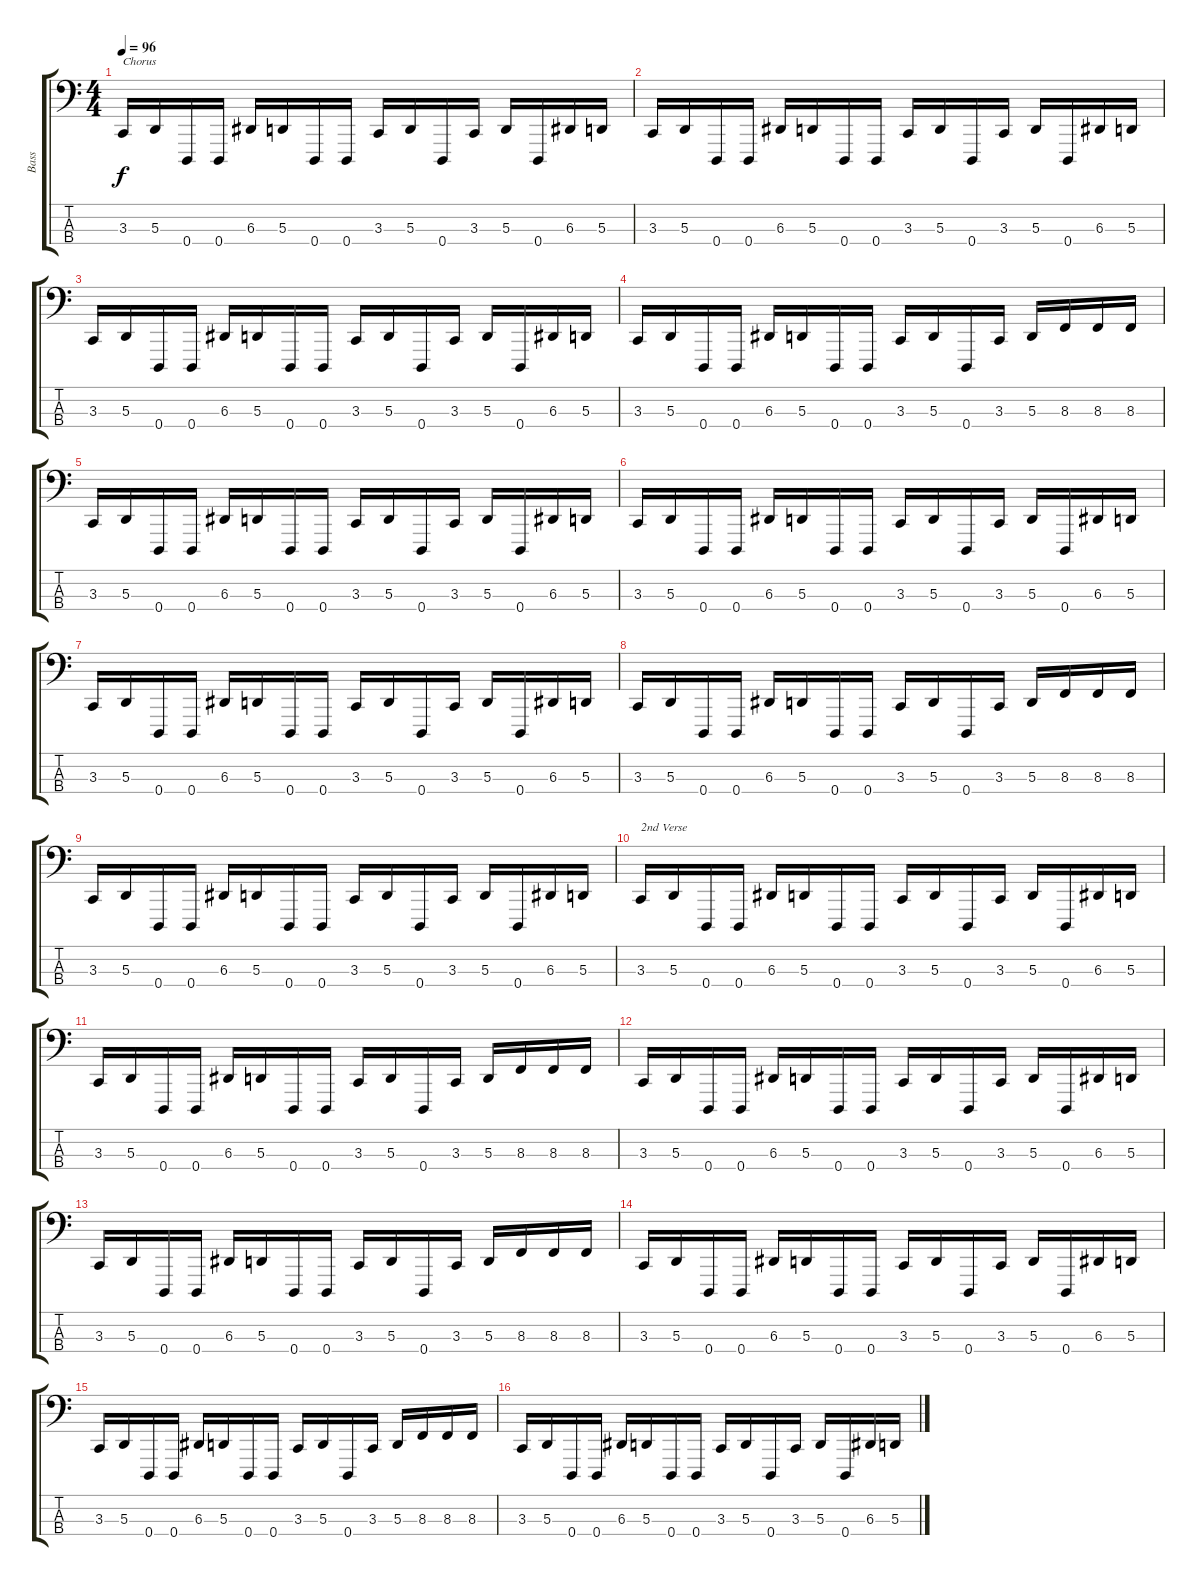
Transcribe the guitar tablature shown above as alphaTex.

\track ("Bass" "Bass") {instrument lead8bassandlead}
\staff {score tabs}
\tuning (G2 D2 A1 D1) {hide}
\ts (4 4)
\tempo 96
\clef f4
\ks c
3.3.16{txt "Chorus" dy f} 5.3.16 0.4.16 0.4.16 6.3.16 5.3.16 0.4.16 0.4.16 3.3.16 5.3.16 0.4.16 3.3.16 5.3.16 0.4.16 6.3.16 5.3.16 |
3.3.16 5.3.16 0.4.16 0.4.16 6.3.16 5.3.16 0.4.16 0.4.16 3.3.16 5.3.16 0.4.16 3.3.16 5.3.16 0.4.16 6.3.16 5.3.16 |
3.3.16 5.3.16 0.4.16 0.4.16 6.3.16 5.3.16 0.4.16 0.4.16 3.3.16 5.3.16 0.4.16 3.3.16 5.3.16 0.4.16 6.3.16 5.3.16 |
3.3.16 5.3.16 0.4.16 0.4.16 6.3.16 5.3.16 0.4.16 0.4.16 3.3.16 5.3.16 0.4.16 3.3.16 5.3.16 8.3.16 8.3.16 8.3.16 |
3.3.16 5.3.16 0.4.16 0.4.16 6.3.16 5.3.16 0.4.16 0.4.16 3.3.16 5.3.16 0.4.16 3.3.16 5.3.16 0.4.16 6.3.16 5.3.16 |
3.3.16 5.3.16 0.4.16 0.4.16 6.3.16 5.3.16 0.4.16 0.4.16 3.3.16 5.3.16 0.4.16 3.3.16 5.3.16 0.4.16 6.3.16 5.3.16 |
3.3.16 5.3.16 0.4.16 0.4.16 6.3.16 5.3.16 0.4.16 0.4.16 3.3.16 5.3.16 0.4.16 3.3.16 5.3.16 0.4.16 6.3.16 5.3.16 |
3.3.16 5.3.16 0.4.16 0.4.16 6.3.16 5.3.16 0.4.16 0.4.16 3.3.16 5.3.16 0.4.16 3.3.16 5.3.16 8.3.16 8.3.16 8.3.16 |
3.3.16 5.3.16 0.4.16 0.4.16 6.3.16 5.3.16 0.4.16 0.4.16 3.3.16 5.3.16 0.4.16 3.3.16 5.3.16 0.4.16 6.3.16 5.3.16 |
3.3.16{txt "2nd Verse"} 5.3.16 0.4.16 0.4.16 6.3.16 5.3.16 0.4.16 0.4.16 3.3.16 5.3.16 0.4.16 3.3.16 5.3.16 0.4.16 6.3.16 5.3.16 |
3.3.16 5.3.16 0.4.16 0.4.16 6.3.16 5.3.16 0.4.16 0.4.16 3.3.16 5.3.16 0.4.16 3.3.16 5.3.16 8.3.16 8.3.16 8.3.16 |
3.3.16 5.3.16 0.4.16 0.4.16 6.3.16 5.3.16 0.4.16 0.4.16 3.3.16 5.3.16 0.4.16 3.3.16 5.3.16 0.4.16 6.3.16 5.3.16 |
3.3.16 5.3.16 0.4.16 0.4.16 6.3.16 5.3.16 0.4.16 0.4.16 3.3.16 5.3.16 0.4.16 3.3.16 5.3.16 8.3.16 8.3.16 8.3.16 |
3.3.16 5.3.16 0.4.16 0.4.16 6.3.16 5.3.16 0.4.16 0.4.16 3.3.16 5.3.16 0.4.16 3.3.16 5.3.16 0.4.16 6.3.16 5.3.16 |
3.3.16 5.3.16 0.4.16 0.4.16 6.3.16 5.3.16 0.4.16 0.4.16 3.3.16 5.3.16 0.4.16 3.3.16 5.3.16 8.3.16 8.3.16 8.3.16 |
3.3.16 5.3.16 0.4.16 0.4.16 6.3.16 5.3.16 0.4.16 0.4.16 3.3.16 5.3.16 0.4.16 3.3.16 5.3.16 0.4.16 6.3.16 5.3.16
